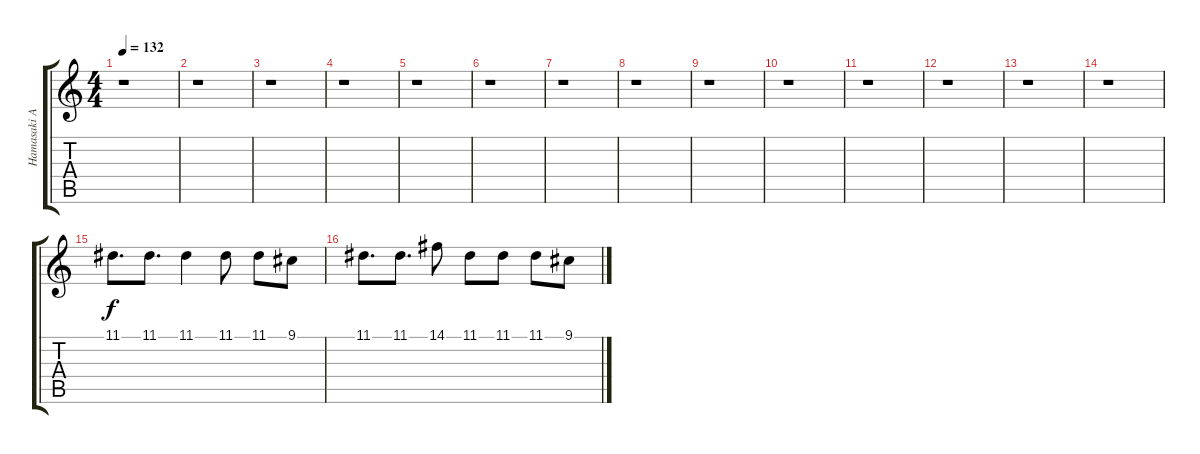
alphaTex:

\track ("Hamasaki Ayumi (Lyrics)" "Hamasaki A") {instrument tenorsax}
\staff {score tabs}
\tuning (E4 B3 G3 D3 A2 E2) {hide}
\ts (4 4)
\tempo 132
\clef g2
\ks c
r.1{dy f} |
r.1 |
r.1 |
r.1 |
r.1 |
r.1 |
r.1 |
r.1 |
r.1 |
r.1 |
r.1 |
r.1 |
r.1 |
r.1 |
11.1.8{d} 11.1.8{d} 11.1.4 11.1.8 11.1.8 9.1.8 |
11.1.8{d} 11.1.8{d} 14.1.8 11.1.8 11.1.8 11.1.8 9.1.8
